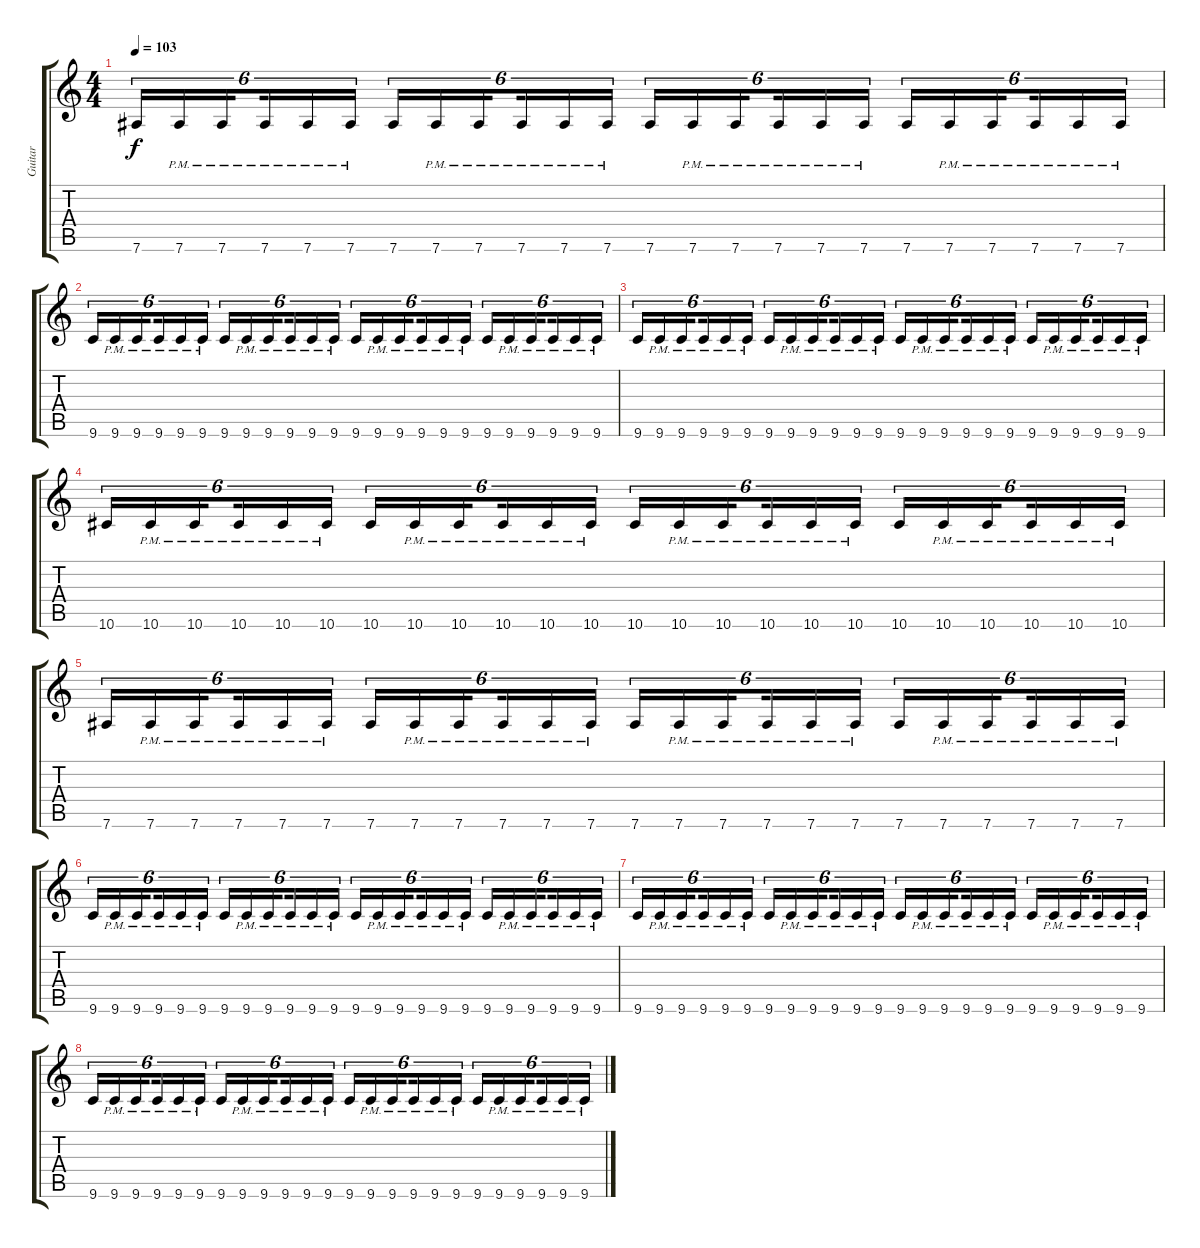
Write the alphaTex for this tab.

\track ("Guitar" "Guitar") {instrument overdrivenguitar}
\staff {score tabs}
\tuning (Eb4 Bb3 Gb3 Db3 Ab2 Eb2) {hide}
\ts (4 4)
\tempo 103
\clef g2
\ks c
7.6.16{tu (6 4) dy f} 7.6{pm}.16{tu (6 4)} 7.6{pm}.16{tu (6 4) beam splitsecondary} 7.6{pm}.16{tu (6 4)} 7.6{pm}.16{tu (6 4)} 7.6{pm}.16{tu (6 4)} 7.6.16{tu (6 4)} 7.6{pm}.16{tu (6 4)} 7.6{pm}.16{tu (6 4) beam splitsecondary} 7.6{pm}.16{tu (6 4)} 7.6{pm}.16{tu (6 4)} 7.6{pm}.16{tu (6 4)} 7.6.16{tu (6 4)} 7.6{pm}.16{tu (6 4)} 7.6{pm}.16{tu (6 4) beam splitsecondary} 7.6{pm}.16{tu (6 4)} 7.6{pm}.16{tu (6 4)} 7.6{pm}.16{tu (6 4)} 7.6.16{tu (6 4)} 7.6{pm}.16{tu (6 4)} 7.6{pm}.16{tu (6 4) beam splitsecondary} 7.6{pm}.16{tu (6 4)} 7.6{pm}.16{tu (6 4)} 7.6{pm}.16{tu (6 4)} |
9.6.16{tu (6 4)} 9.6{pm}.16{tu (6 4)} 9.6{pm}.16{tu (6 4) beam splitsecondary} 9.6{pm}.16{tu (6 4)} 9.6{pm}.16{tu (6 4)} 9.6{pm}.16{tu (6 4)} 9.6.16{tu (6 4)} 9.6{pm}.16{tu (6 4)} 9.6{pm}.16{tu (6 4) beam splitsecondary} 9.6{pm}.16{tu (6 4)} 9.6{pm}.16{tu (6 4)} 9.6{pm}.16{tu (6 4)} 9.6.16{tu (6 4)} 9.6{pm}.16{tu (6 4)} 9.6{pm}.16{tu (6 4) beam splitsecondary} 9.6{pm}.16{tu (6 4)} 9.6{pm}.16{tu (6 4)} 9.6{pm}.16{tu (6 4)} 9.6.16{tu (6 4)} 9.6{pm}.16{tu (6 4)} 9.6{pm}.16{tu (6 4) beam splitsecondary} 9.6{pm}.16{tu (6 4)} 9.6{pm}.16{tu (6 4)} 9.6{pm}.16{tu (6 4)} |
9.6.16{tu (6 4)} 9.6{pm}.16{tu (6 4)} 9.6{pm}.16{tu (6 4) beam splitsecondary} 9.6{pm}.16{tu (6 4)} 9.6{pm}.16{tu (6 4)} 9.6{pm}.16{tu (6 4)} 9.6.16{tu (6 4)} 9.6{pm}.16{tu (6 4)} 9.6{pm}.16{tu (6 4) beam splitsecondary} 9.6{pm}.16{tu (6 4)} 9.6{pm}.16{tu (6 4)} 9.6{pm}.16{tu (6 4)} 9.6.16{tu (6 4)} 9.6{pm}.16{tu (6 4)} 9.6{pm}.16{tu (6 4) beam splitsecondary} 9.6{pm}.16{tu (6 4)} 9.6{pm}.16{tu (6 4)} 9.6{pm}.16{tu (6 4)} 9.6.16{tu (6 4)} 9.6{pm}.16{tu (6 4)} 9.6{pm}.16{tu (6 4) beam splitsecondary} 9.6{pm}.16{tu (6 4)} 9.6{pm}.16{tu (6 4)} 9.6{pm}.16{tu (6 4)} |
10.6.16{tu (6 4)} 10.6{pm}.16{tu (6 4)} 10.6{pm}.16{tu (6 4) beam splitsecondary} 10.6{pm}.16{tu (6 4)} 10.6{pm}.16{tu (6 4)} 10.6{pm}.16{tu (6 4)} 10.6.16{tu (6 4)} 10.6{pm}.16{tu (6 4)} 10.6{pm}.16{tu (6 4) beam splitsecondary} 10.6{pm}.16{tu (6 4)} 10.6{pm}.16{tu (6 4)} 10.6{pm}.16{tu (6 4)} 10.6.16{tu (6 4)} 10.6{pm}.16{tu (6 4)} 10.6{pm}.16{tu (6 4) beam splitsecondary} 10.6{pm}.16{tu (6 4)} 10.6{pm}.16{tu (6 4)} 10.6{pm}.16{tu (6 4)} 10.6.16{tu (6 4)} 10.6{pm}.16{tu (6 4)} 10.6{pm}.16{tu (6 4) beam splitsecondary} 10.6{pm}.16{tu (6 4)} 10.6{pm}.16{tu (6 4)} 10.6{pm}.16{tu (6 4)} |
7.6.16{tu (6 4)} 7.6{pm}.16{tu (6 4)} 7.6{pm}.16{tu (6 4) beam splitsecondary} 7.6{pm}.16{tu (6 4)} 7.6{pm}.16{tu (6 4)} 7.6{pm}.16{tu (6 4)} 7.6.16{tu (6 4)} 7.6{pm}.16{tu (6 4)} 7.6{pm}.16{tu (6 4) beam splitsecondary} 7.6{pm}.16{tu (6 4)} 7.6{pm}.16{tu (6 4)} 7.6{pm}.16{tu (6 4)} 7.6.16{tu (6 4)} 7.6{pm}.16{tu (6 4)} 7.6{pm}.16{tu (6 4) beam splitsecondary} 7.6{pm}.16{tu (6 4)} 7.6{pm}.16{tu (6 4)} 7.6{pm}.16{tu (6 4)} 7.6.16{tu (6 4)} 7.6{pm}.16{tu (6 4)} 7.6{pm}.16{tu (6 4) beam splitsecondary} 7.6{pm}.16{tu (6 4)} 7.6{pm}.16{tu (6 4)} 7.6{pm}.16{tu (6 4)} |
9.6.16{tu (6 4)} 9.6{pm}.16{tu (6 4)} 9.6{pm}.16{tu (6 4) beam splitsecondary} 9.6{pm}.16{tu (6 4)} 9.6{pm}.16{tu (6 4)} 9.6{pm}.16{tu (6 4)} 9.6.16{tu (6 4)} 9.6{pm}.16{tu (6 4)} 9.6{pm}.16{tu (6 4) beam splitsecondary} 9.6{pm}.16{tu (6 4)} 9.6{pm}.16{tu (6 4)} 9.6{pm}.16{tu (6 4)} 9.6.16{tu (6 4)} 9.6{pm}.16{tu (6 4)} 9.6{pm}.16{tu (6 4) beam splitsecondary} 9.6{pm}.16{tu (6 4)} 9.6{pm}.16{tu (6 4)} 9.6{pm}.16{tu (6 4)} 9.6.16{tu (6 4)} 9.6{pm}.16{tu (6 4)} 9.6{pm}.16{tu (6 4) beam splitsecondary} 9.6{pm}.16{tu (6 4)} 9.6{pm}.16{tu (6 4)} 9.6{pm}.16{tu (6 4)} |
9.6.16{tu (6 4)} 9.6{pm}.16{tu (6 4)} 9.6{pm}.16{tu (6 4) beam splitsecondary} 9.6{pm}.16{tu (6 4)} 9.6{pm}.16{tu (6 4)} 9.6{pm}.16{tu (6 4)} 9.6.16{tu (6 4)} 9.6{pm}.16{tu (6 4)} 9.6{pm}.16{tu (6 4) beam splitsecondary} 9.6{pm}.16{tu (6 4)} 9.6{pm}.16{tu (6 4)} 9.6{pm}.16{tu (6 4)} 9.6.16{tu (6 4)} 9.6{pm}.16{tu (6 4)} 9.6{pm}.16{tu (6 4) beam splitsecondary} 9.6{pm}.16{tu (6 4)} 9.6{pm}.16{tu (6 4)} 9.6{pm}.16{tu (6 4)} 9.6.16{tu (6 4)} 9.6{pm}.16{tu (6 4)} 9.6{pm}.16{tu (6 4) beam splitsecondary} 9.6{pm}.16{tu (6 4)} 9.6{pm}.16{tu (6 4)} 9.6{pm}.16{tu (6 4)} |
9.6.16{tu (6 4)} 9.6{pm}.16{tu (6 4)} 9.6{pm}.16{tu (6 4) beam splitsecondary} 9.6{pm}.16{tu (6 4)} 9.6{pm}.16{tu (6 4)} 9.6{pm}.16{tu (6 4)} 9.6.16{tu (6 4)} 9.6{pm}.16{tu (6 4)} 9.6{pm}.16{tu (6 4) beam splitsecondary} 9.6{pm}.16{tu (6 4)} 9.6{pm}.16{tu (6 4)} 9.6{pm}.16{tu (6 4)} 9.6.16{tu (6 4)} 9.6{pm}.16{tu (6 4)} 9.6{pm}.16{tu (6 4) beam splitsecondary} 9.6{pm}.16{tu (6 4)} 9.6{pm}.16{tu (6 4)} 9.6{pm}.16{tu (6 4)} 9.6.16{tu (6 4)} 9.6{pm}.16{tu (6 4)} 9.6{pm}.16{tu (6 4) beam splitsecondary} 9.6{pm}.16{tu (6 4)} 9.6{pm}.16{tu (6 4)} 9.6{pm}.16{tu (6 4)}
